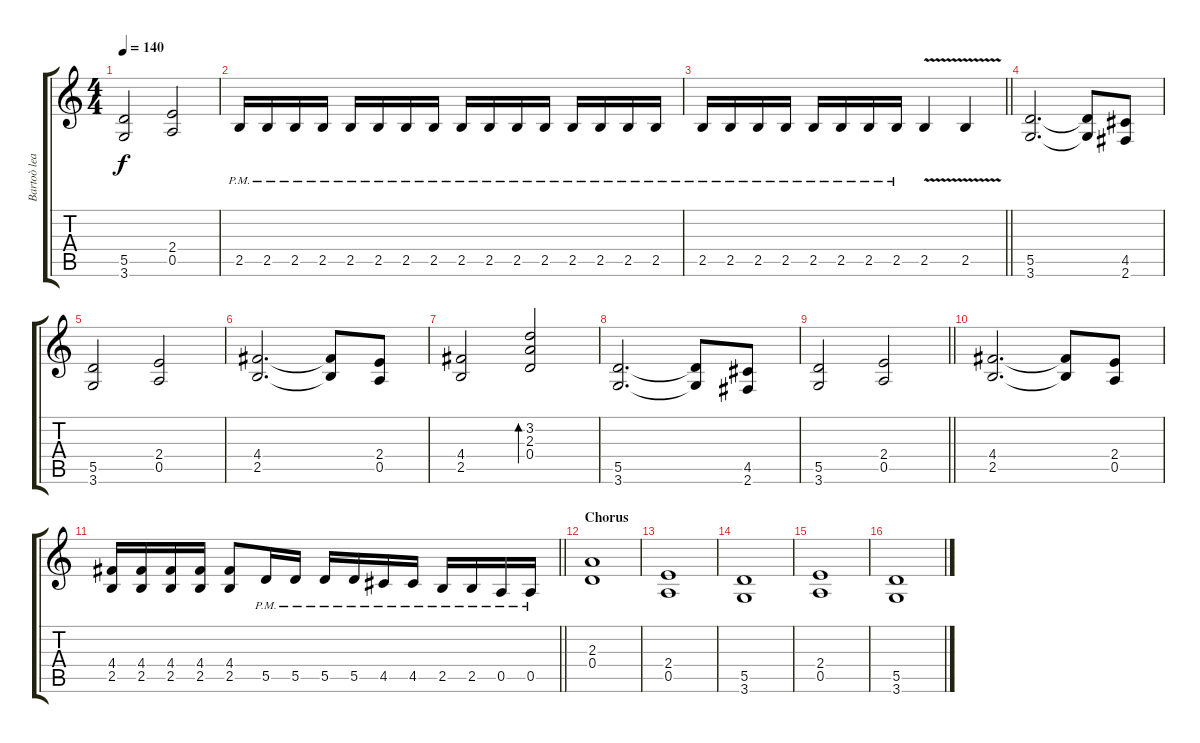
\track ("Bartoò lead" "Bartoò lea") {instrument distortionguitar}
\staff {score tabs}
\tuning (E4 B3 G3 D3 A2 E2) {hide}
\ts (4 4)
\tempo 140
\clef g2
\ks c
(5.5 3.6).2{dy f} (2.4 0.5).2 |
2.5{pm}.16 2.5{pm}.16 2.5{pm}.16 2.5{pm}.16 2.5{pm}.16 2.5{pm}.16 2.5{pm}.16 2.5{pm}.16 2.5{pm}.16 2.5{pm}.16 2.5{pm}.16 2.5{pm}.16 2.5{pm}.16 2.5{pm}.16 2.5{pm}.16 2.5{pm}.16 |
\barLineRight lightlight
2.5{pm}.16 2.5{pm}.16 2.5{pm}.16 2.5{pm}.16 2.5{pm}.16 2.5{pm}.16 2.5{pm}.16 2.5{pm}.16 2.5{v}.4 2.5{v}.4 |
(5.5 3.6).2{d} (5.5{t} 3.6{t}).8 (4.5 2.6).8 |
(5.5 3.6).2 (2.4 0.5).2 |
(4.4 2.5).2{d} (4.4{t} 2.5{t}).8 (2.4 0.5).8 |
(4.4 2.5).2 (3.2 2.3 0.4).2{bd 60} |
(5.5 3.6).2{d} (5.5{t} 3.6{t}).8 (4.5 2.6).8 |
\barLineRight lightlight
(5.5 3.6).2 (2.4 0.5).2 |
(4.4 2.5).2{d} (4.4{t} 2.5{t}).8 (2.4 0.5).8 |
\barLineRight lightlight
(4.4 2.5).16 (4.4 2.5).16 (4.4 2.5).16 (4.4 2.5).16 (4.4 2.5).8 5.5{pm}.16 5.5{pm}.16 5.5{pm}.16 5.5{pm}.16 4.5{pm}.16 4.5{pm}.16 2.5{pm}.16 2.5{pm}.16 0.5{pm}.16 0.5{pm}.16 |
\section ("" "Chorus")
(2.3 0.4).1 |
(2.4 0.5).1 |
(5.5 3.6).1 |
(2.4 0.5).1 |
(5.5 3.6).1
